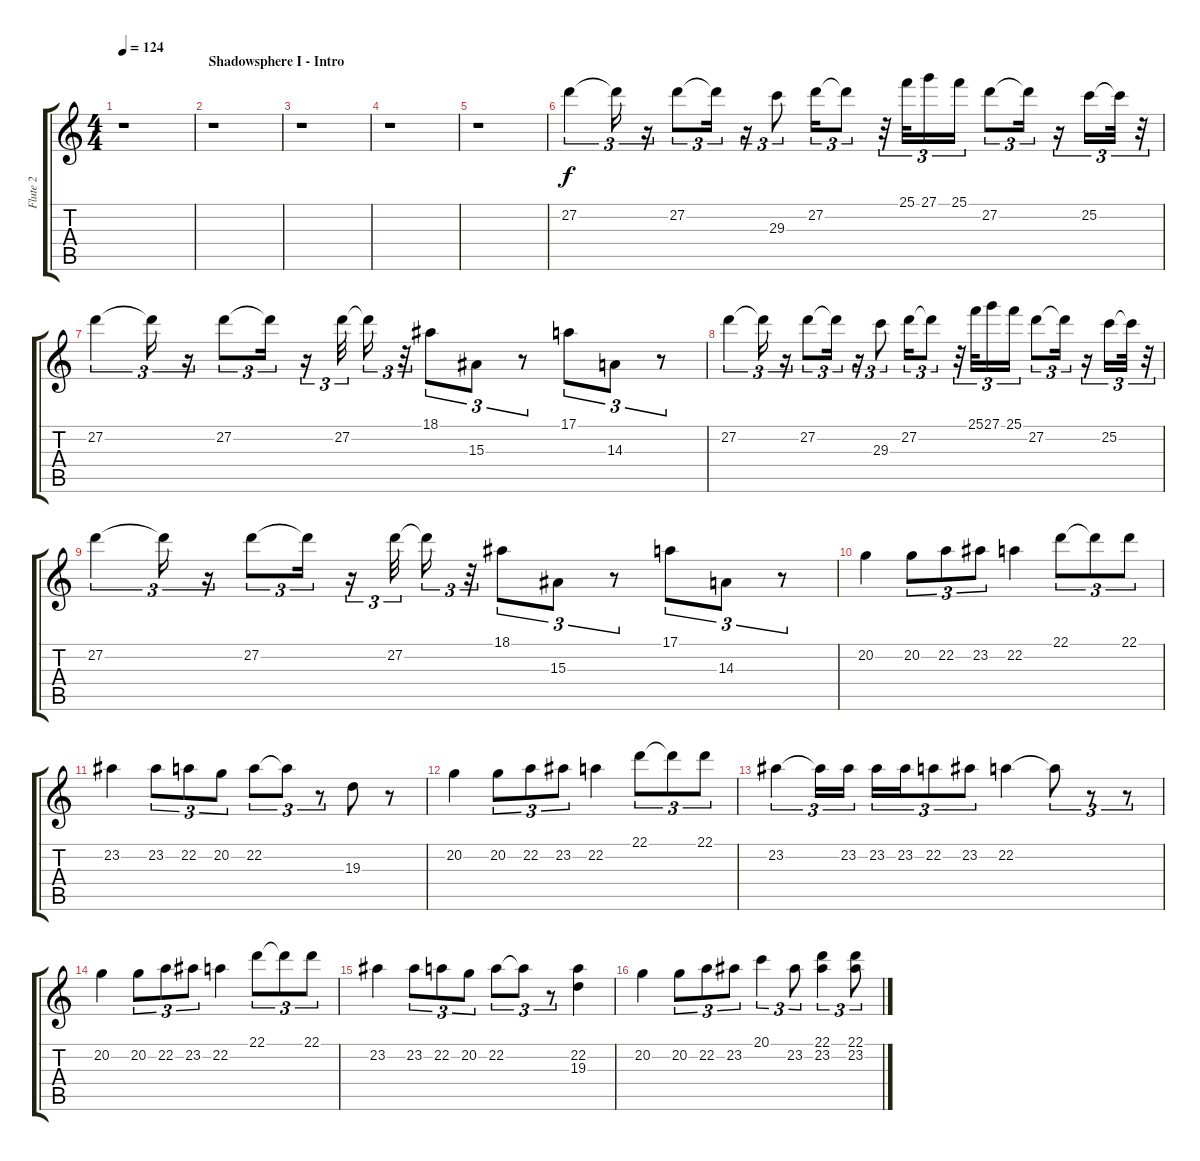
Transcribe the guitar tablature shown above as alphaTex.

\track ("Flute 2" "Flute 2") {instrument panflute}
\staff {score tabs}
\tuning (E4 B3 G3 D3 A2 E2) {hide}
\ts (4 4)
\tempo 124
\clef g2
\ks c
r.1{dy f instrument panflute} |
\section ("" "Shadowsphere I - Intro")
r.1 |
r.1 |
r.1 |
r.1 |
27.2.4{tu (3 2)} 27.2{t}.16{tu (3 2)} r.16{tu (3 2)} 27.2.8{tu (3 2)} 27.2{t}.16{tu (3 2)} r.16{tu (3 2)} 29.3.8{tu (3 2)} 27.2.16{tu (3 2)} 27.2{t}.8{tu (3 2)} r.32{tu (3 2)} 25.1.32{tu (3 2)} 27.1.16{tu (3 2)} 25.1.16{tu (3 2)} 27.2.8{tu (3 2)} 27.2{t}.16{tu (3 2)} r.16{tu (3 2)} 25.2.16{tu (3 2)} 25.2{t}.32{tu (3 2)} r.32{tu (3 2)} |
27.2.4{tu (3 2)} 27.2{t}.16{tu (3 2)} r.16{tu (3 2)} 27.2.8{tu (3 2)} 27.2{t}.16{tu (3 2)} r.16{tu (3 2)} 27.2.32{tu (3 2)} 27.2{t}.16{tu (3 2)} r.32{tu (3 2)} 18.1.8{tu (3 2)} 15.3.8{tu (3 2)} r.8{tu (3 2)} 17.1.8{tu (3 2)} 14.3.8{tu (3 2)} r.8{tu (3 2)} |
27.2.4{tu (3 2)} 27.2{t}.16{tu (3 2)} r.16{tu (3 2)} 27.2.8{tu (3 2)} 27.2{t}.16{tu (3 2)} r.16{tu (3 2)} 29.3.8{tu (3 2)} 27.2.16{tu (3 2)} 27.2{t}.8{tu (3 2)} r.32{tu (3 2)} 25.1.32{tu (3 2)} 27.1.16{tu (3 2)} 25.1.16{tu (3 2)} 27.2.8{tu (3 2)} 27.2{t}.16{tu (3 2)} r.16{tu (3 2)} 25.2.16{tu (3 2)} 25.2{t}.32{tu (3 2)} r.32{tu (3 2)} |
27.2.4{tu (3 2)} 27.2{t}.16{tu (3 2)} r.16{tu (3 2)} 27.2.8{tu (3 2)} 27.2{t}.16{tu (3 2)} r.16{tu (3 2)} 27.2.32{tu (3 2)} 27.2{t}.16{tu (3 2)} r.32{tu (3 2)} 18.1.8{tu (3 2)} 15.3.8{tu (3 2)} r.8{tu (3 2)} 17.1.8{tu (3 2)} 14.3.8{tu (3 2)} r.8{tu (3 2)} |
20.2.4 20.2.8{tu (3 2)} 22.2.8{tu (3 2)} 23.2.8{tu (3 2)} 22.2.4 22.1.8{tu (3 2)} 22.1{t}.8{tu (3 2)} 22.1.8{tu (3 2)} |
23.2.4 23.2.8{tu (3 2)} 22.2.8{tu (3 2)} 20.2.8{tu (3 2)} 22.2.8{tu (3 2)} 22.2{t}.8{tu (3 2)} r.8{tu (3 2)} 19.3.8 r.8 |
20.2.4 20.2.8{tu (3 2)} 22.2.8{tu (3 2)} 23.2.8{tu (3 2)} 22.2.4 22.1.8{tu (3 2)} 22.1{t}.8{tu (3 2)} 22.1.8{tu (3 2)} |
23.2.4{tu (3 2)} 23.2{t}.16{tu (3 2)} 23.2.16{tu (3 2)} 23.2.16{tu (3 2)} 23.2.16{tu (3 2)} 22.2.8{tu (3 2)} 23.2.8{tu (3 2)} 22.2.4 22.2{t}.8{tu (3 2)} r.8{tu (3 2)} r.8{tu (3 2)} |
20.2.4 20.2.8{tu (3 2)} 22.2.8{tu (3 2)} 23.2.8{tu (3 2)} 22.2.4 22.1.8{tu (3 2)} 22.1{t}.8{tu (3 2)} 22.1.8{tu (3 2)} |
23.2.4 23.2.8{tu (3 2)} 22.2.8{tu (3 2)} 20.2.8{tu (3 2)} 22.2.8{tu (3 2)} 22.2{t}.8{tu (3 2)} r.8{tu (3 2)} (22.2 19.3).4 |
20.2.4 20.2.8{tu (3 2)} 22.2.8{tu (3 2)} 23.2.8{tu (3 2)} 20.1.4{tu (3 2)} 23.2.8{tu (3 2)} (22.1 23.2).4{tu (3 2)} (22.1 23.2).8{tu (3 2)}
